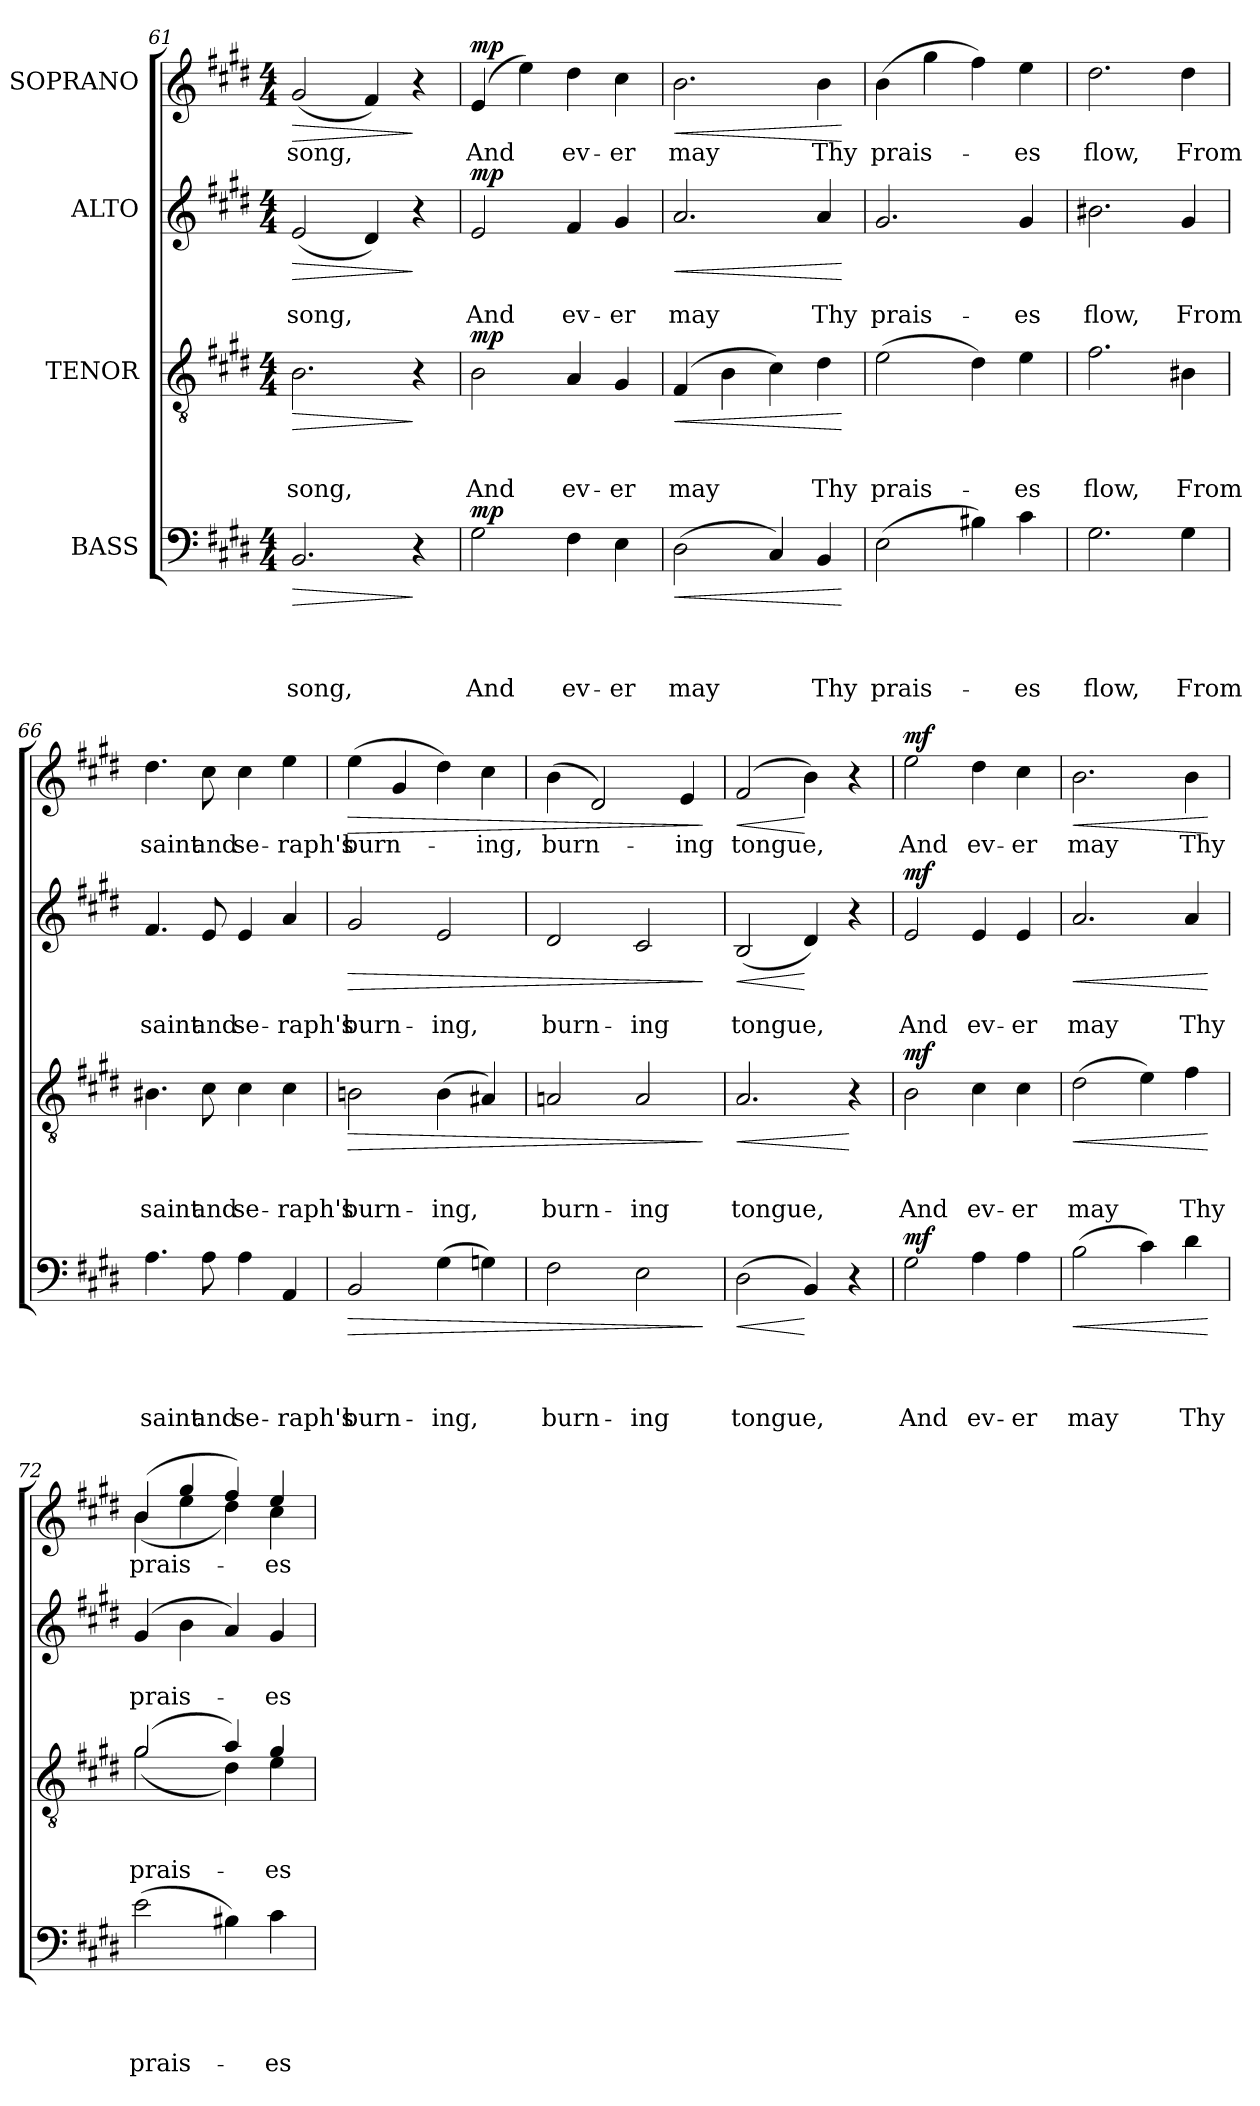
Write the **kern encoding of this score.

**kern	**text	**text	**text	**text	**dynam	**kern	**text	**text	**text	**dynam	**kern	**text	**text	**dynam	**kern	**text	**dynam
*part4	*part4	*part4	*part4	*part4	*part4	*part3	*part3	*part3	*part3	*part3	*part2	*part2	*part2	*part2	*part1	*part1	*part1
*staff4	*staff4	*staff4	*staff4	*staff4	*staff4	*staff3	*staff3	*staff3	*staff3	*staff3	*staff2	*staff2	*staff2	*staff2	*staff1	*staff1	*staff1
*I"BASS	*	*	*	*	*	*I"TENOR	*	*	*	*	*I"ALTO	*	*	*	*I"SOPRANO	*	*
*clefF4	*	*	*	*	*	*clefGv2	*	*	*	*	*clefG2	*	*	*	*clefG2	*	*
*k[f#c#g#d#]	*	*	*	*	*	*k[f#c#g#d#]	*	*	*	*	*k[f#c#g#d#]	*	*	*	*k[f#c#g#d#]	*	*
*E:	*	*	*	*	*	*E:	*	*	*	*	*E:	*	*	*	*E:	*	*
*M4/4	*	*	*	*	*	*M4/4	*	*	*	*	*M4/4	*	*	*	*M4/4	*	*
=61	=61	=61	=61	=61	=61	=61	=61	=61	=61	=61	=61	=61	=61	=61	=61	=61	=61
!	!	!	!	!LO:LY:b	!LO:HP:b	!	!	!	!LO:LY:b	!LO:HP:b	!	!	!LO:LY:b	!LO:HP:b	!	!LO:LY:b	!LO:HP:b
2.BB/	.	.	.	song,	>	2.B\	.	.	song,	>	(<2e/	.	song,	>	(<2g#/	song,	>
.	.	.	.	.	.	.	.	.	.	.	4d#/)	.	.	.	4f#/)	.	.
4r	.	.	.	.	]	4r	.	.	.	]	4r	.	.	]	4r	.	]
=62	=62	=62	=62	=62	=62	=62	=62	=62	=62	=62	=62	=62	=62	=62	=62	=62	=62
!	!	!	!	!LO:LY:b	!LO:DY:a	!	!	!	!LO:LY:b	!LO:DY:a	!	!	!LO:LY:b	!LO:DY:a	!	!LO:LY:b	!LO:DY:a
2G#\	.	.	.	And	mp	2B\	.	.	And	mp	2e/	.	And	mp	(4e/	And	mp
.	.	.	.	.	.	.	.	.	.	.	.	.	.	.	4ee\)	.	.
!	!	!	!	!LO:LY:b	!	!	!	!	!LO:LY:b	!	!	!	!LO:LY:b	!	!	!LO:LY:b	!
4F#\	.	.	.	ev-	.	4A/	.	.	ev-	.	4f#/	.	ev-	.	4dd#\	ev-	.
!	!	!	!	!LO:LY:b	!	!	!	!	!LO:LY:b	!	!	!	!LO:LY:b	!	!	!LO:LY:b	!
4E\	.	.	.	-er	.	4G#/	.	.	-er	.	4g#/	.	-er	.	4cc#\	-er	.
=63	=63	=63	=63	=63	=63	=63	=63	=63	=63	=63	=63	=63	=63	=63	=63	=63	=63
!	!	!	!	!LO:LY:b	!LO:HP:b	!	!	!	!LO:LY:b	!LO:HP:b	!	!	!LO:LY:b	!LO:HP:b	!	!LO:LY:b	!LO:HP:b
(>2D#\	.	.	.	may	<	(4F#/	.	.	may	<	2.a/	.	may	<	2.b\	may	<
.	.	.	.	.	.	4B\	.	.	.	.	.	.	.	.	.	.	.
4C#/)	.	.	.	.	.	4c#\)	.	.	.	.	.	.	.	.	.	.	.
!	!	!	!	!LO:LY:b	!	!	!	!	!LO:LY:b	!	!	!	!LO:LY:b	!	!	!LO:LY:b	!
4BB/	.	.	.	Thy	.	4d#\	.	.	Thy	.	4a/	.	Thy	.	4b\	Thy	.
.	.	.	.	.	[	.	.	.	.	[	.	.	.	[	.	.	[
=64	=64	=64	=64	=64	=64	=64	=64	=64	=64	=64	=64	=64	=64	=64	=64	=64	=64
!	!	!	!	!LO:LY:b	!	!	!	!	!LO:LY:b	!	!	!	!LO:LY:b	!	!	!LO:LY:b	!
(>2E\	.	.	.	prais-	.	(>2e\	.	.	prais-	.	2.g#/	.	prais-	.	(>4b\	prais-	.
.	.	.	.	.	.	.	.	.	.	.	.	.	.	.	4gg#\	.	.
4B#X\)	.	.	.	.	.	4d#\)	.	.	.	.	.	.	.	.	4ff#\)	.	.
!	!	!	!	!LO:LY:b	!	!	!	!	!LO:LY:b	!	!	!	!LO:LY:b	!	!	!LO:LY:b	!
4c#\	.	.	.	-es	.	4e\	.	.	-es	.	4g#/	.	-es	.	4ee\	-es	.
!!LO:PB:g=z
=65	=65	=65	=65	=65	=65	=65	=65	=65	=65	=65	=65	=65	=65	=65	=65	=65	=65
!	!	!	!	!LO:LY:b	!	!	!	!	!LO:LY:b	!	!	!	!LO:LY:b	!	!	!LO:LY:b	!
2.G#\	.	.	.	flow,	.	2.f#\	.	.	flow,	.	2.b#X\	.	flow,	.	2.dd#\	flow,	.
!	!	!	!	!LO:LY:b	!	!	!	!	!LO:LY:b	!	!	!	!LO:LY:b	!	!	!LO:LY:b	!
4G#\	.	.	.	From	.	4B#X\	.	.	From	.	4g#/	.	From	.	4dd#\	From	.
=66	=66	=66	=66	=66	=66	=66	=66	=66	=66	=66	=66	=66	=66	=66	=66	=66	=66
!	!	!	!	!LO:LY:b	!	!	!	!	!LO:LY:b	!	!	!	!LO:LY:b	!	!	!LO:LY:b	!
4.A\	.	.	.	saint	.	4.B#X\	.	.	saint	.	4.f#/	.	saint	.	4.dd#\	saint	.
!	!	!	!	!LO:LY:b	!	!	!	!	!LO:LY:b	!	!	!	!LO:LY:b	!	!	!LO:LY:b	!
8A\	.	.	.	and	.	8c#\	.	.	and	.	8e/	.	and	.	8cc#\	and	.
!	!	!	!	!LO:LY:b	!	!	!	!	!LO:LY:b	!	!	!	!LO:LY:b	!	!	!LO:LY:b	!
4A\	.	.	.	se-	.	4c#\	.	.	se-	.	4e/	.	se-	.	4cc#\	se-	.
!	!	!	!	!LO:LY:b	!	!	!	!	!LO:LY:b	!	!	!	!LO:LY:b	!	!	!LO:LY:b	!
4AA/	.	.	.	-raph's	.	4c#\	.	.	-raph's	.	4a/	.	-raph's	.	4ee\	-raph's	.
=67	=67	=67	=67	=67	=67	=67	=67	=67	=67	=67	=67	=67	=67	=67	=67	=67	=67
!	!	!	!	!LO:LY:b	!LO:HP:b	!	!	!	!LO:LY:b	!LO:HP:b	!	!	!LO:LY:b	!LO:HP:b	!	!LO:LY:b	!LO:HP:b
2BB/	.	.	.	burn-	>	2Bn\	.	.	burn-	>	2g#/	.	burn-	>	(>4ee\	burn-	>
.	.	.	.	.	.	.	.	.	.	.	.	.	.	.	4g#/	.	.
!	!	!	!	!LO:LY:b	!	!	!	!	!LO:LY:b	!	!	!	!LO:LY:b	!	!	!	!
(>4G#\	.	.	.	-ing,	.	(>4B\	.	.	-ing,	.	2e/	.	-ing,	.	4dd#\)	.	.
!	!	!	!	!	!	!	!	!	!	!	!	!	!	!	!	!LO:LY:b	!
4Gn\)	.	.	.	.	.	4A#X/)	.	.	.	.	.	.	.	.	4cc#\	-ing,	.
=68	=68	=68	=68	=68	=68	=68	=68	=68	=68	=68	=68	=68	=68	=68	=68	=68	=68
!	!	!	!	!LO:LY:b	!	!	!	!	!LO:LY:b	!	!	!	!LO:LY:b	!	!	!LO:LY:b	!
2F#\	.	.	.	burn-	.	2An/	.	.	burn-	.	2d#/	.	burn-	.	(>4b\	burn-	.
.	.	.	.	.	.	.	.	.	.	.	.	.	.	.	2d#/)	.	.
!	!	!	!	!LO:LY:b	!	!	!	!	!LO:LY:b	!	!	!	!LO:LY:b	!	!	!	!
2E\	.	.	.	-ing	.	2A/	.	.	-ing	.	2c#/	.	-ing	.	.	.	.
!	!	!	!	!	!	!	!	!	!	!	!	!	!	!	!	!LO:LY:b	!
.	.	.	.	.	.	.	.	.	.	.	.	.	.	.	4e/	-ing	.
.	.	.	.	.	]	.	.	.	.	]	.	.	.	]	.	.	]
=69	=69	=69	=69	=69	=69	=69	=69	=69	=69	=69	=69	=69	=69	=69	=69	=69	=69
!	!	!	!	!LO:LY:b	!LO:HP:b	!	!	!	!LO:LY:b	!LO:HP:b	!	!	!LO:LY:b	!LO:HP:b	!	!LO:LY:b	!LO:HP:b
(>2D#\	.	.	.	tongue,	<	2.A/	.	.	tongue,	<	(<2B/	.	tongue,	<	(2f#/	tongue,	<
4BB/)	.	.	.	.	[	.	.	.	.	.	4d#/)	.	.	[	4b\)	.	[
4r	.	.	.	.	.	4r	.	.	.	[	4r	.	.	.	4r	.	.
!!LO:LB:g=z
=70	=70	=70	=70	=70	=70	=70	=70	=70	=70	=70	=70	=70	=70	=70	=70	=70	=70
!	!	!	!	!LO:LY:b	!LO:DY:a	!	!	!	!LO:LY:b	!LO:DY:a	!	!	!LO:LY:b	!LO:DY:a	!	!LO:LY:b	!LO:DY:a
2G#\	.	.	.	And	mf	2B\	.	.	And	mf	2e/	.	And	mf	2ee\	And	mf
!	!	!	!	!LO:LY:b	!	!	!	!	!LO:LY:b	!	!	!	!LO:LY:b	!	!	!LO:LY:b	!
4A\	.	.	.	ev-	.	4c#\	.	.	ev-	.	4e/	.	ev-	.	4dd#\	ev-	.
!	!	!	!	!LO:LY:b	!	!	!	!	!LO:LY:b	!	!	!	!LO:LY:b	!	!	!LO:LY:b	!
4A\	.	.	.	-er	.	4c#\	.	.	-er	.	4e/	.	-er	.	4cc#\	-er	.
=71	=71	=71	=71	=71	=71	=71	=71	=71	=71	=71	=71	=71	=71	=71	=71	=71	=71
!	!	!	!	!LO:LY:b	!LO:HP:b	!	!	!	!LO:LY:b	!LO:HP:b	!	!	!LO:LY:b	!LO:HP:b	!	!LO:LY:b	!LO:HP:b
(>2B\	.	.	.	may	<	(>2d#\	.	.	may	<	2.a/	.	may	<	2.b\	may	<
4c#\)	.	.	.	.	.	4e\)	.	.	.	.	.	.	.	.	.	.	.
!	!	!	!	!LO:LY:b	!	!	!	!	!LO:LY:b	!	!	!	!LO:LY:b	!	!	!LO:LY:b	!
4d#\	.	.	.	Thy	.	4f#\	.	.	Thy	.	4a/	.	Thy	.	4b\	Thy	.
.	.	.	.	.	[	.	.	.	.	[	.	.	.	[	.	.	[
=72	=72	=72	=72	=72	=72	=72	=72	=72	=72	=72	=72	=72	=72	=72	=72	=72	=72
!	!	!	!	!LO:LY:b	!	!	!	!	!LO:LY:b	!	!	!	!LO:LY:b	!	!	!LO:LY:b	!
*	*	*	*	*	*	*^	*	*	*	*	*	*	*	*	*^	*	*
(>2e\	.	.	.	prais-	.	(2g#/	(<2g#\	.	.	prais-	.	(4g#/	.	prais-	.	(4b/	(<4b\	prais-	.
.	.	.	.	.	.	.	.	.	.	.	.	4b\	.	.	.	4gg#/	4ee\	.	.
4B#X\)	.	.	.	.	.	4a/)	4d#\)	.	.	.	.	4a/)	.	.	.	4ff#/)	4dd#\)	.	.
!	!	!	!	!LO:LY:b	!	!	!	!	!	!LO:LY:b	!	!	!	!LO:LY:b	!	!	!	!LO:LY:b	!
4c#\	.	.	.	-es	.	4g#/	4e\	.	.	-es	.	4g#/	.	-es	.	4ee/	4cc#\	-es	.
*	*	*	*	*	*	*v	*v	*	*	*	*	*	*	*	*	*v	*v	*	*
=	=	=	=	=	=	=	=	=	=	=	=	=	=	=	=	=	=
*-	*-	*-	*-	*-	*-	*-	*-	*-	*-	*-	*-	*-	*-	*-	*-	*-	*-
